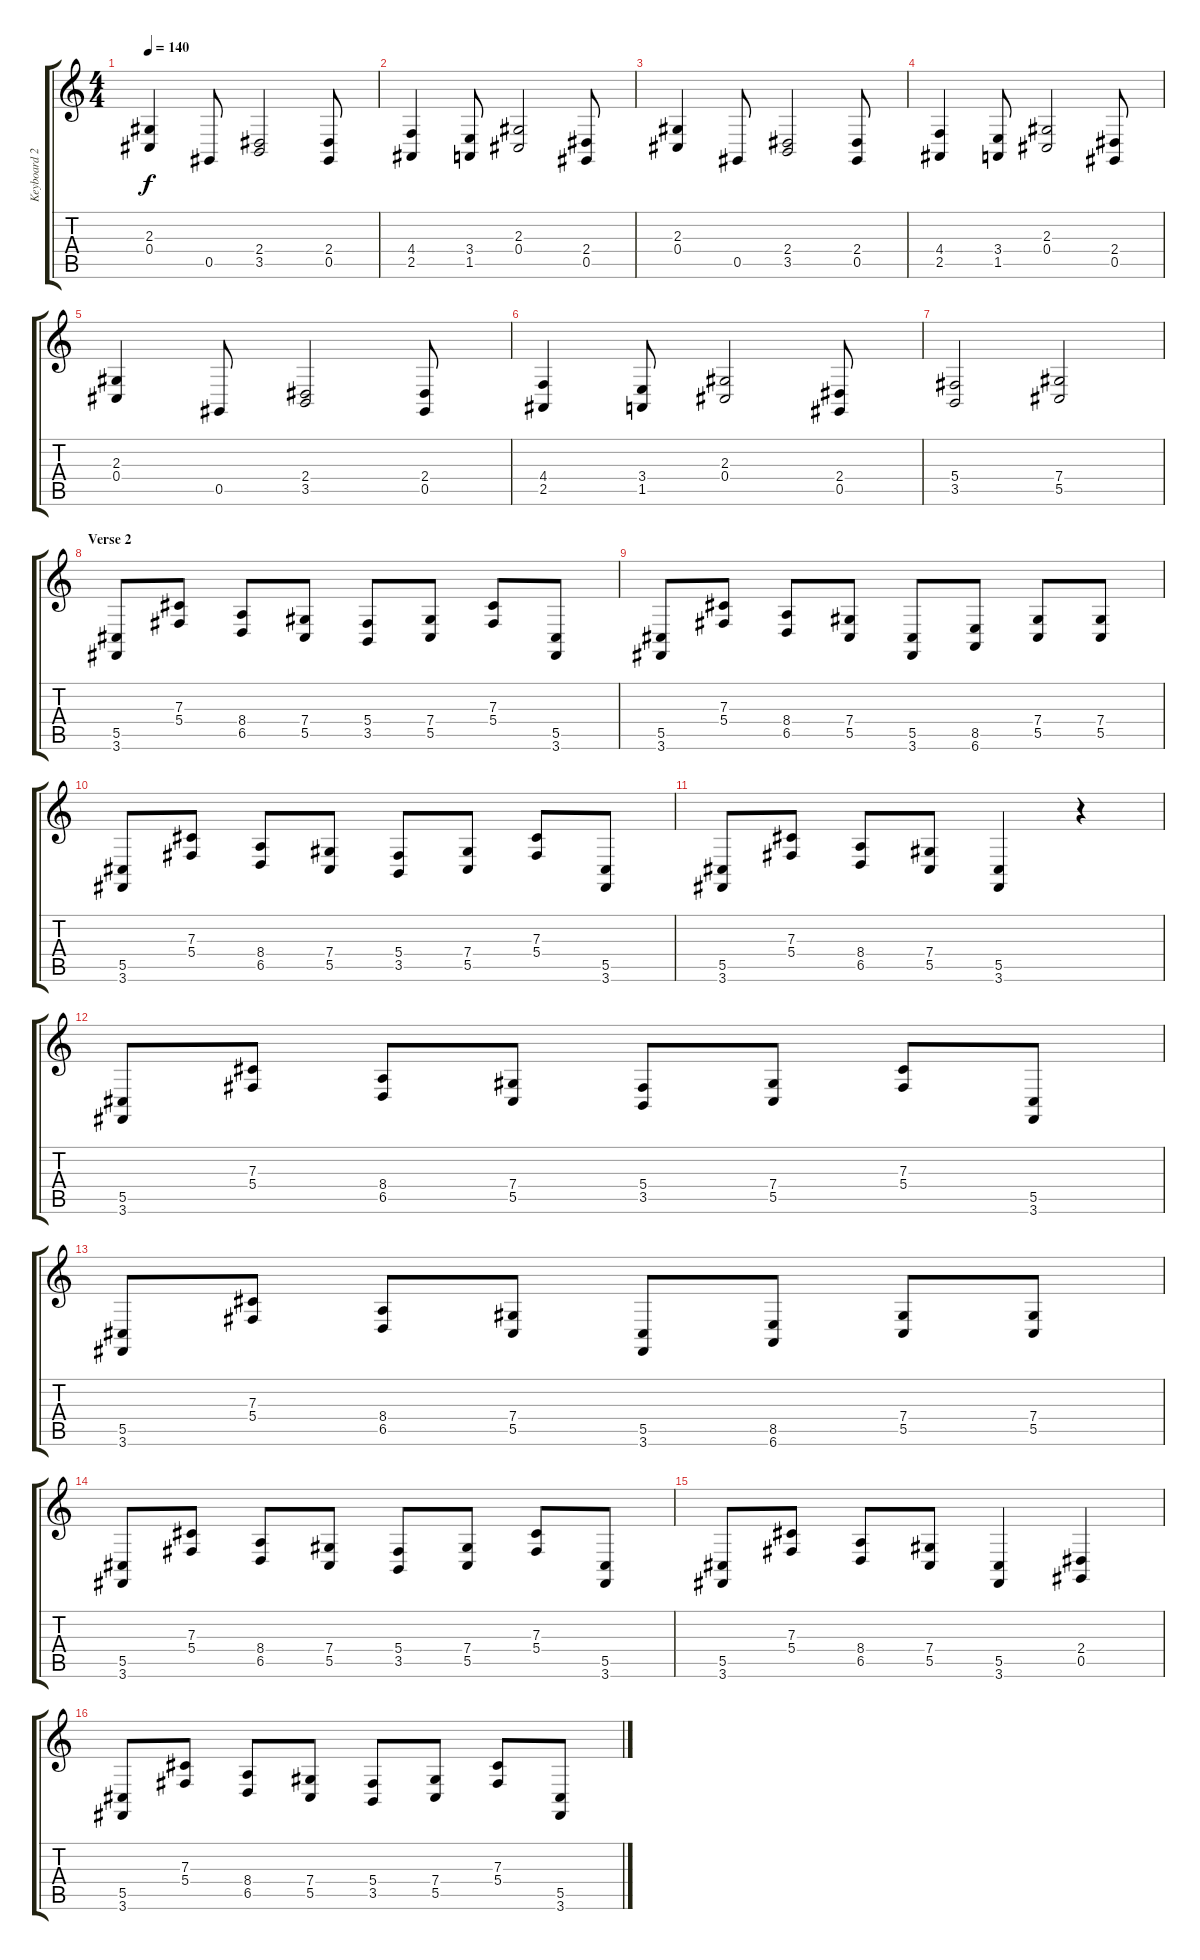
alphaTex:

\track ("Keyboard 2" "Keyboard 2") {instrument pad1newage}
\staff {score tabs}
\tuning (Eb4 Bb3 Gb3 Db3 Ab2 Eb2) {hide}
\ts (4 4)
\tempo 140
\clef g2
\ks c
(2.3 0.4).4{dy f} 0.5.8 (2.4 3.5).2 (2.4 0.5).8 |
(4.4 2.5).4 (3.4 1.5).8 (2.3 0.4).2 (2.4 0.5).8 |
(2.3 0.4).4 0.5.8 (2.4 3.5).2 (2.4 0.5).8 |
(4.4 2.5).4 (3.4 1.5).8 (2.3 0.4).2 (2.4 0.5).8 |
(2.3 0.4).4 0.5.8 (2.4 3.5).2 (2.4 0.5).8 |
(4.4 2.5).4 (3.4 1.5).8 (2.3 0.4).2 (2.4 0.5).8 |
(5.4 3.5).2 (7.4 5.5).2 |
\section ("" "Verse 2")
(5.5 3.6).8 (7.3 5.4).8 (8.4 6.5).8 (7.4 5.5).8 (5.4 3.5).8 (7.4 5.5).8 (7.3 5.4).8 (5.5 3.6).8 |
(5.5 3.6).8 (7.3 5.4).8 (8.4 6.5).8 (7.4 5.5).8 (5.5 3.6).8 (8.5 6.6).8 (7.4 5.5).8 (7.4 5.5).8 |
(5.5 3.6).8 (7.3 5.4).8 (8.4 6.5).8 (7.4 5.5).8 (5.4 3.5).8 (7.4 5.5).8 (7.3 5.4).8 (5.5 3.6).8 |
(5.5 3.6).8 (7.3 5.4).8 (8.4 6.5).8 (7.4 5.5).8 (5.5 3.6).4 r.4 |
(5.5 3.6).8 (7.3 5.4).8 (8.4 6.5).8 (7.4 5.5).8 (5.4 3.5).8 (7.4 5.5).8 (7.3 5.4).8 (5.5 3.6).8 |
(5.5 3.6).8 (7.3 5.4).8 (8.4 6.5).8 (7.4 5.5).8 (5.5 3.6).8 (8.5 6.6).8 (7.4 5.5).8 (7.4 5.5).8 |
(5.5 3.6).8 (7.3 5.4).8 (8.4 6.5).8 (7.4 5.5).8 (5.4 3.5).8 (7.4 5.5).8 (7.3 5.4).8 (5.5 3.6).8 |
(5.5 3.6).8 (7.3 5.4).8 (8.4 6.5).8 (7.4 5.5).8 (5.5 3.6).4 (2.4 0.5).4 |
(5.5 3.6).8 (7.3 5.4).8 (8.4 6.5).8 (7.4 5.5).8 (5.4 3.5).8 (7.4 5.5).8 (7.3 5.4).8 (5.5 3.6).8
